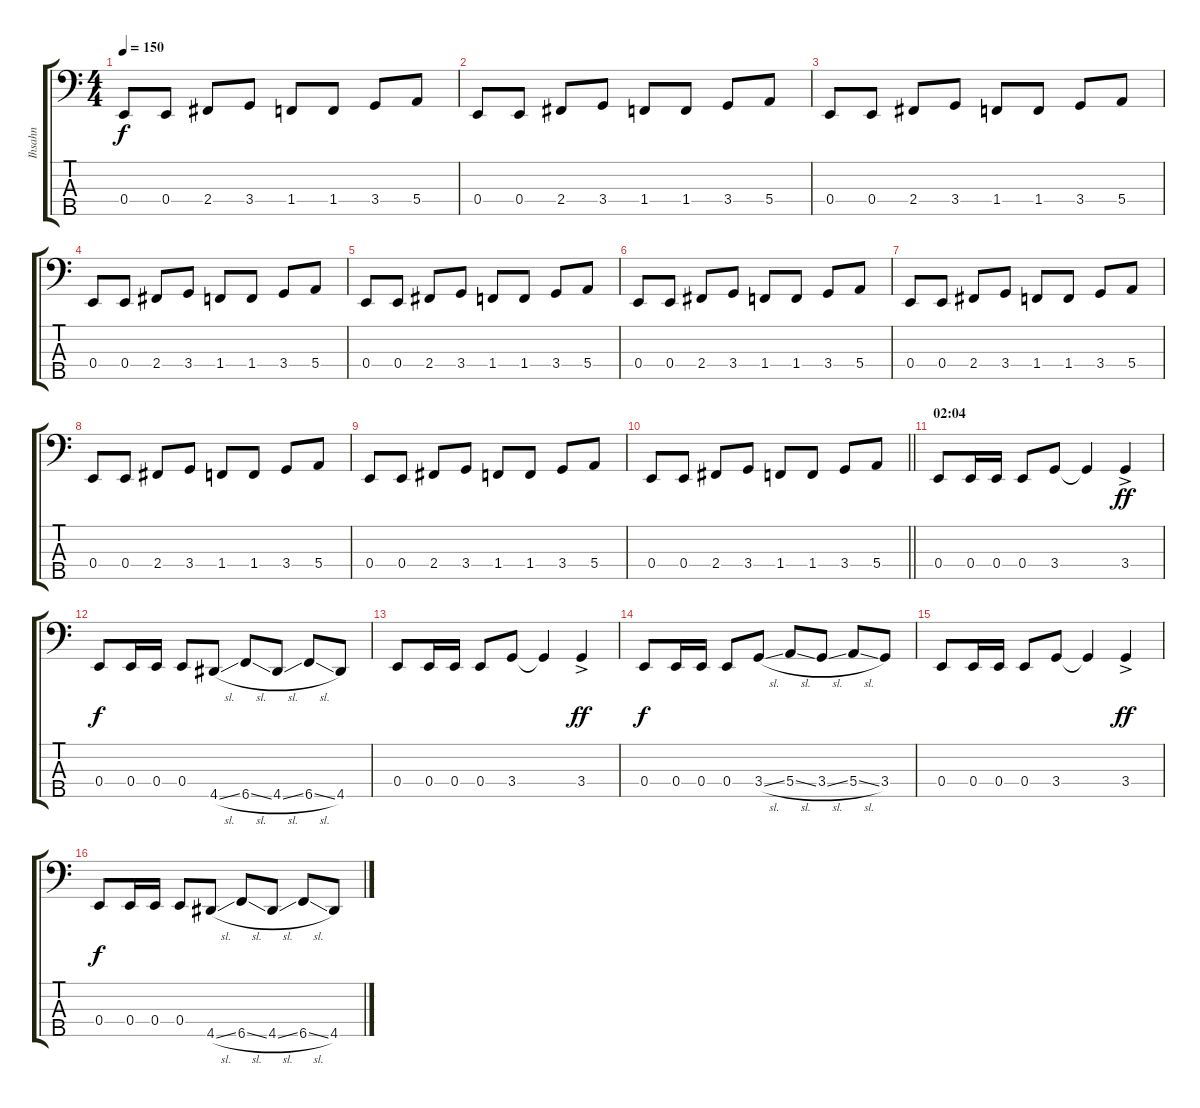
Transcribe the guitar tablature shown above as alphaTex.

\track ("Ihsahn" "Ihsahn") {instrument electricbassfinger}
\staff {score tabs}
\tuning (G2 D2 A1 E1 B0) {hide}
\ts (4 4)
\tempo 150
\clef f4
\ks c
0.4.8{dy f} 0.4.8 2.4.8 3.4.8 1.4.8 1.4.8 3.4.8 5.4.8 |
0.4.8 0.4.8 2.4.8 3.4.8 1.4.8 1.4.8 3.4.8 5.4.8 |
0.4.8 0.4.8 2.4.8 3.4.8 1.4.8 1.4.8 3.4.8 5.4.8 |
0.4.8 0.4.8 2.4.8 3.4.8 1.4.8 1.4.8 3.4.8 5.4.8 |
0.4.8 0.4.8 2.4.8 3.4.8 1.4.8 1.4.8 3.4.8 5.4.8 |
0.4.8 0.4.8 2.4.8 3.4.8 1.4.8 1.4.8 3.4.8 5.4.8 |
0.4.8 0.4.8 2.4.8 3.4.8 1.4.8 1.4.8 3.4.8 5.4.8 |
0.4.8 0.4.8 2.4.8 3.4.8 1.4.8 1.4.8 3.4.8 5.4.8 |
0.4.8 0.4.8 2.4.8 3.4.8 1.4.8 1.4.8 3.4.8 5.4.8 |
\barLineRight lightlight
0.4.8 0.4.8 2.4.8 3.4.8 1.4.8 1.4.8 3.4.8 5.4.8 |
\section ("" "02:04")
0.4.8 0.4.16 0.4.16 0.4.8 3.4.8 3.4{t}.4 3.4{ac}.4{dy ff} |
0.4.8{dy f} 0.4.16 0.4.16 0.4.8 4.5{sl}.8 6.5{sl}.8 4.5{sl}.8 6.5{sl}.8 4.5.8 |
0.4.8 0.4.16 0.4.16 0.4.8 3.4.8 3.4{t}.4 3.4{ac}.4{dy ff} |
0.4.8{dy f} 0.4.16 0.4.16 0.4.8 3.4{sl}.8 5.4{sl}.8 3.4{sl}.8 5.4{sl}.8 3.4.8 |
0.4.8 0.4.16 0.4.16 0.4.8 3.4.8 3.4{t}.4 3.4{ac}.4{dy ff} |
0.4.8{dy f} 0.4.16 0.4.16 0.4.8 4.5{sl}.8 6.5{sl}.8 4.5{sl}.8 6.5{sl}.8 4.5.8
